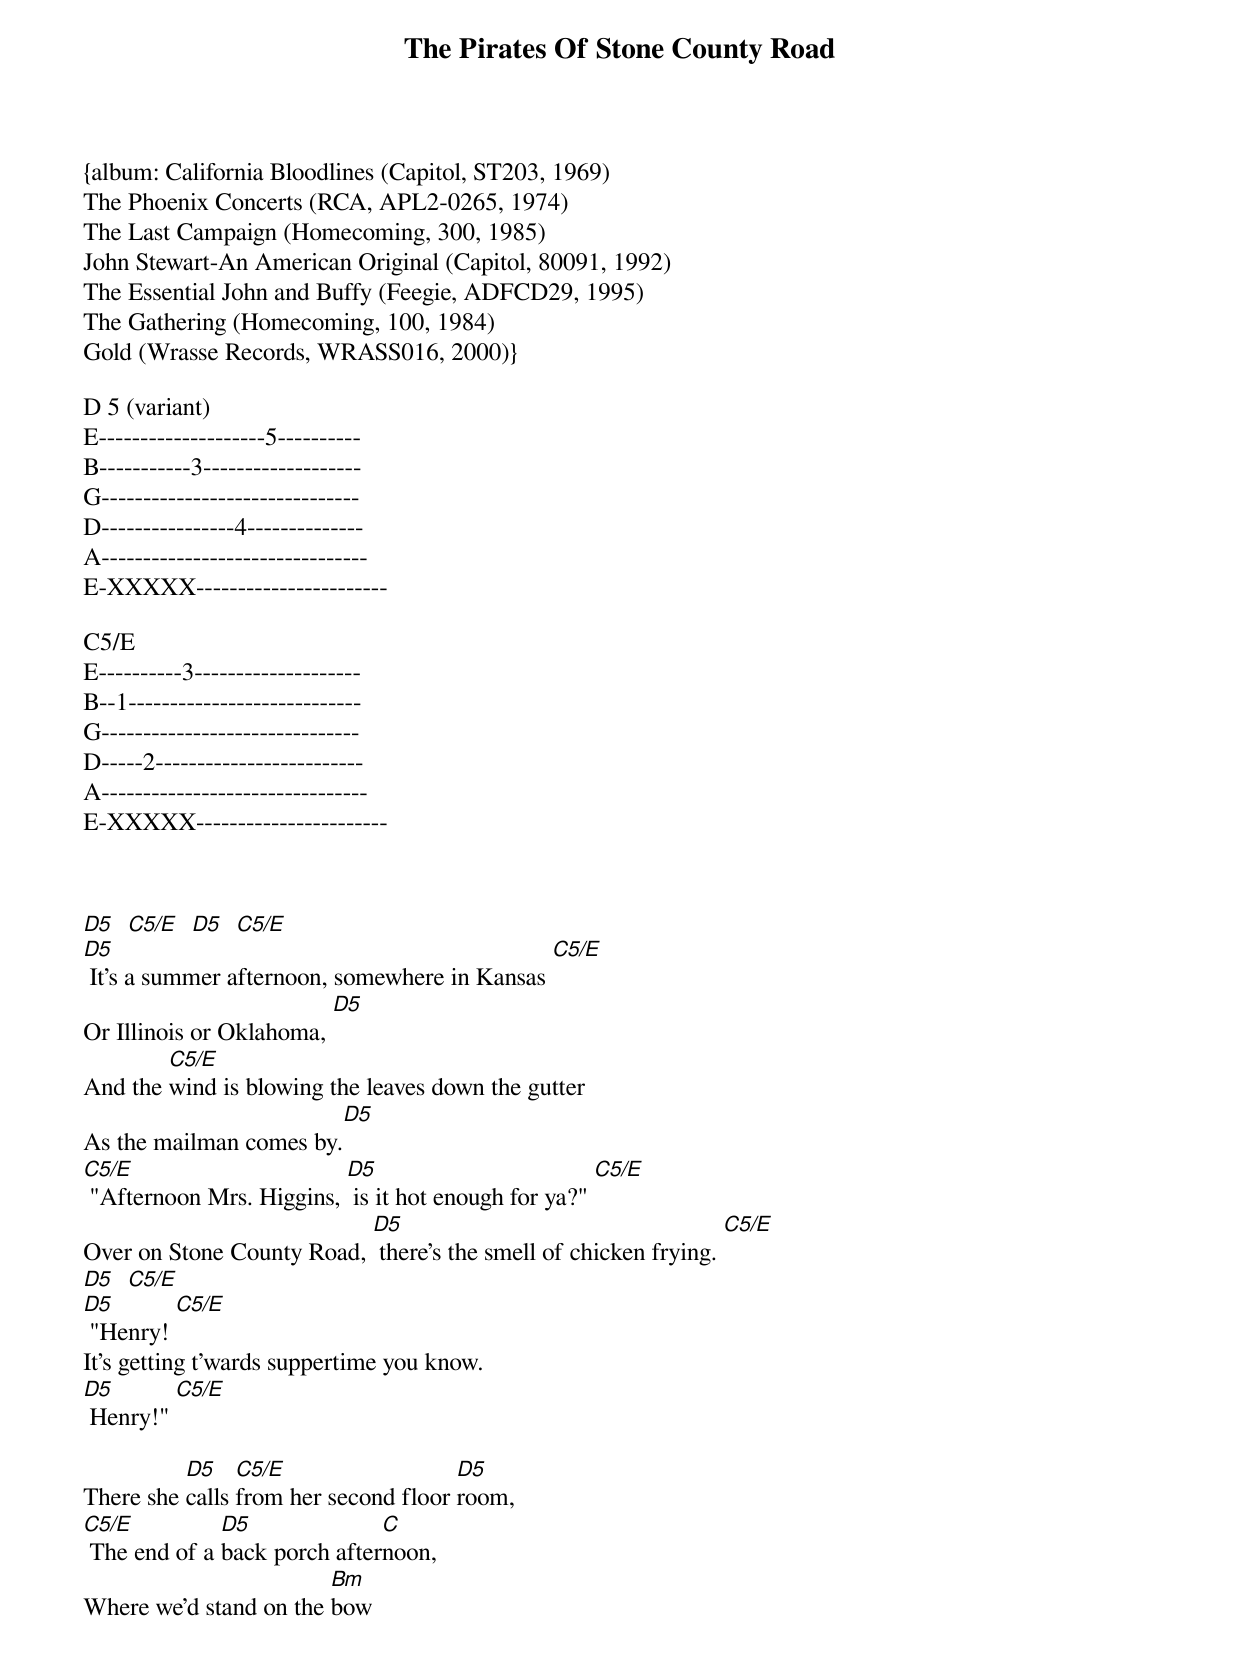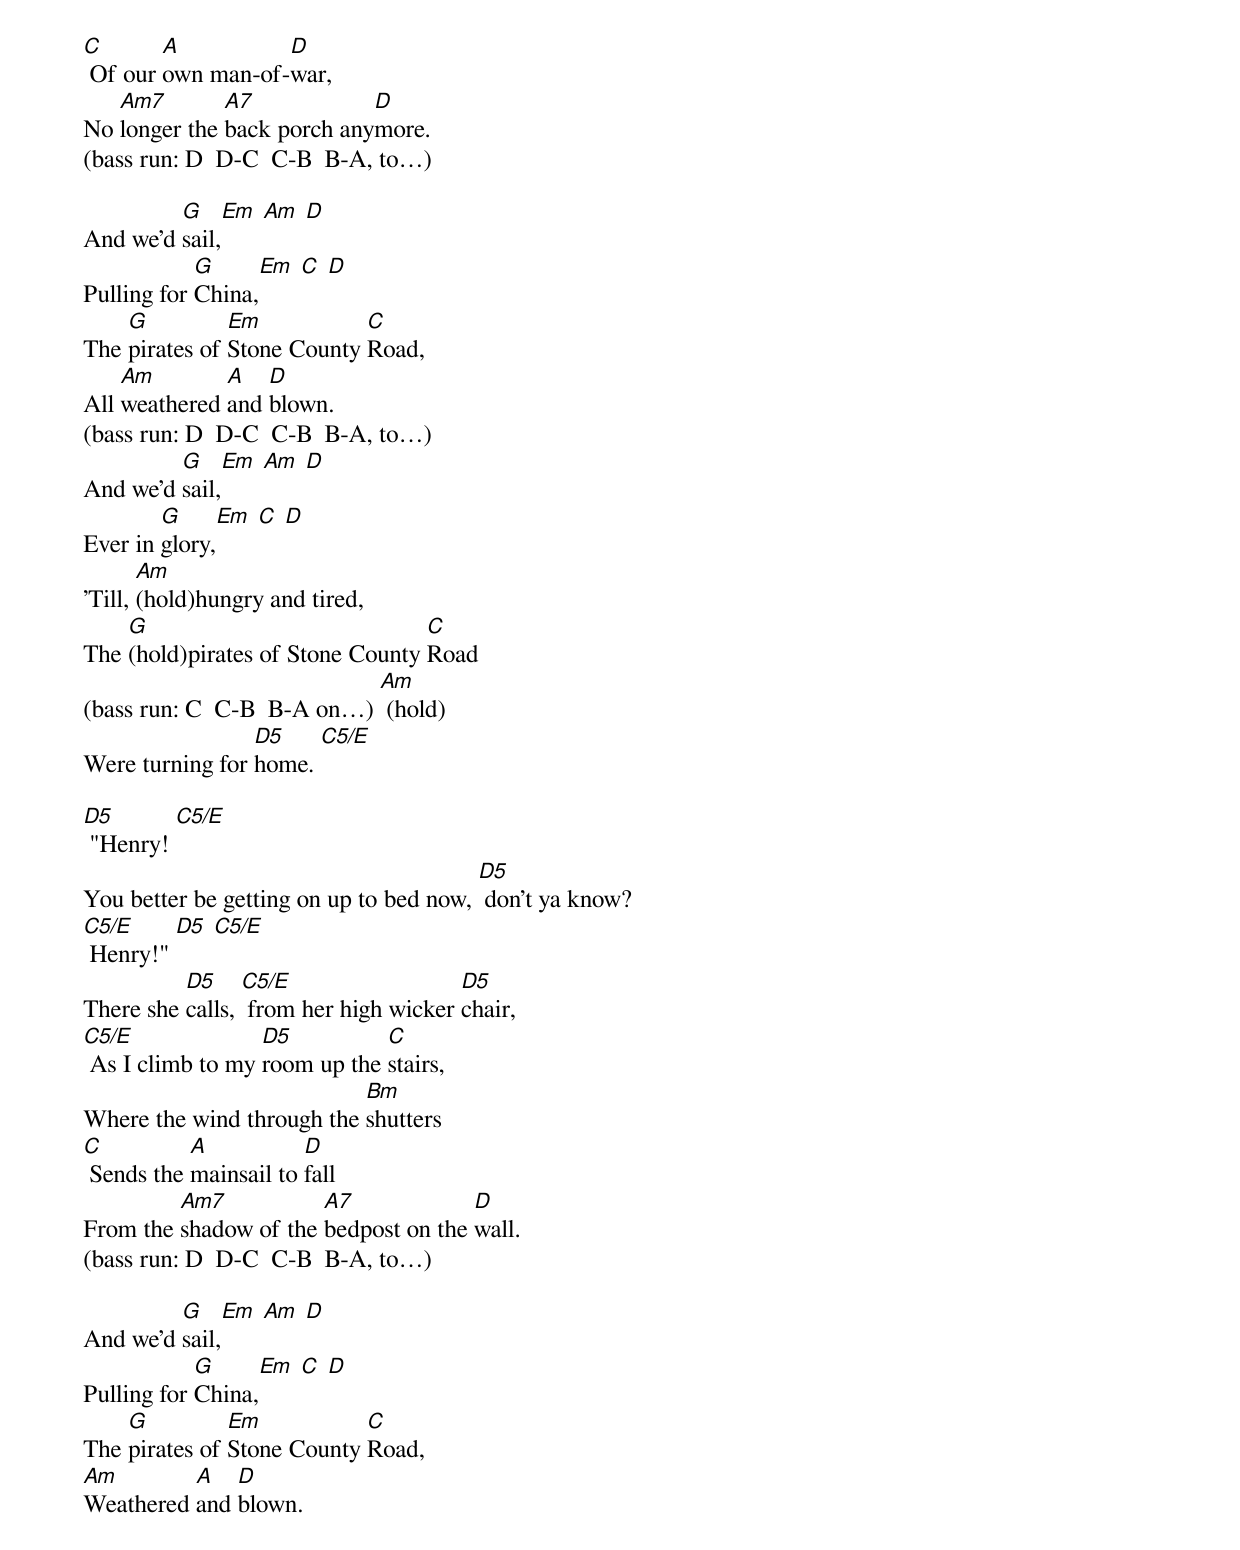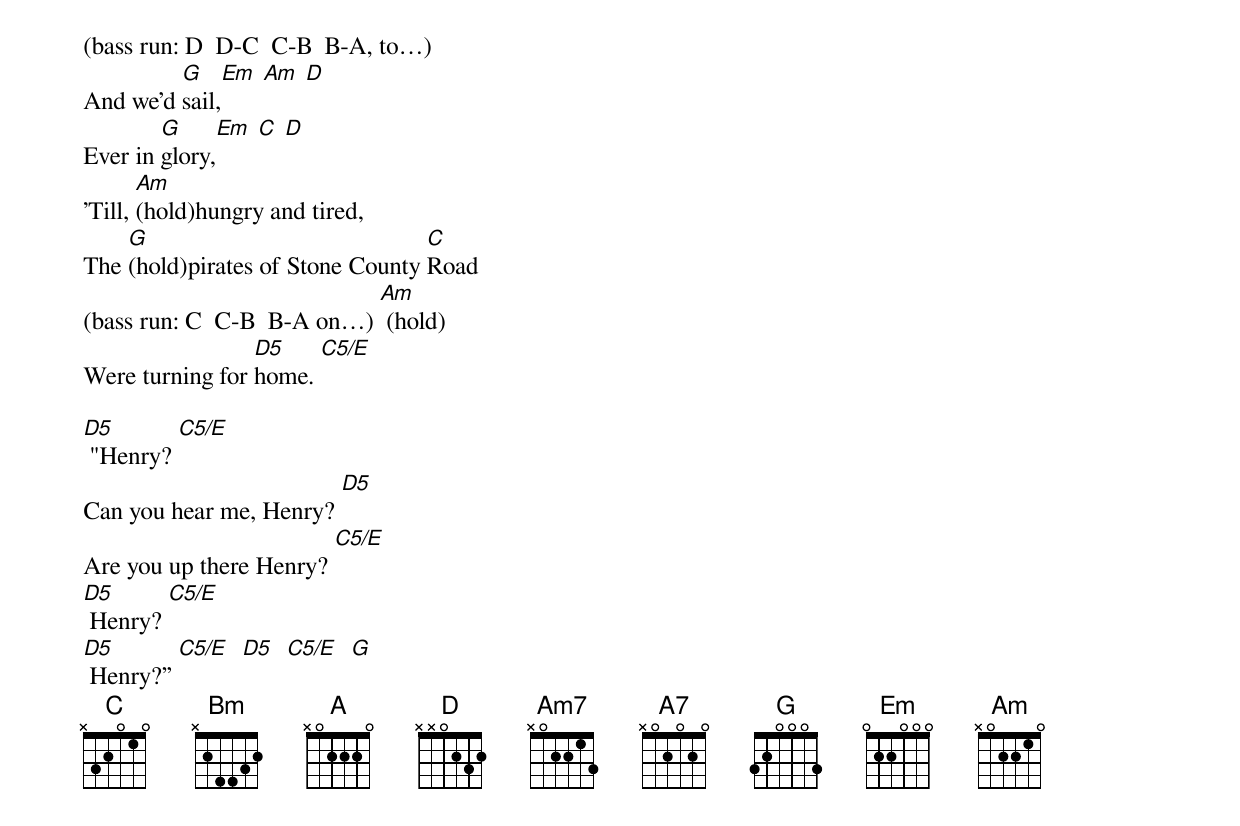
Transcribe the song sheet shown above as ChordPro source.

{title: The Pirates Of Stone County Road}
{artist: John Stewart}
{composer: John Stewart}
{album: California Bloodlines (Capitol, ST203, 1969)
The Phoenix Concerts (RCA, APL2-0265, 1974)
The Last Campaign (Homecoming, 300, 1985)
John Stewart-An American Original (Capitol, 80091, 1992)
The Essential John and Buffy (Feegie, ADFCD29, 1995)
The Gathering (Homecoming, 100, 1984)
Gold (Wrasse Records, WRASS016, 2000)}

D 5 (variant)
E--------------------5----------
B-----------3-------------------
G-------------------------------
D----------------4--------------
A--------------------------------
E-XXXXX-----------------------

C5/E
E----------3--------------------
B--1----------------------------
G-------------------------------
D-----2-------------------------
A--------------------------------
E-XXXXX-----------------------



[D5]  [C5/E]  [D5]  [C5/E]
[D5] It's a summer afternoon, somewhere in Kansas [C5/E]
Or Illinois or Oklahoma, [D5]
And the [C5/E]wind is blowing the leaves down the gutter
As the mailman comes by.[D5]
[C5/E] "Afternoon Mrs. Higgins, [D5] is it hot enough for ya?" [C5/E]
Over on Stone County Road, [D5] there's the smell of chicken frying. [C5/E]
[D5]  [C5/E]
[D5] "Henry! [C5/E]
It's getting t'wards suppertime you know.
[D5] Henry!" [C5/E]

There she [D5]calls [C5/E]from her second floor [D5]room,
[C5/E] The end of a [D5]back porch after[C]noon,
Where we'd stand on the [Bm]bow
[C] Of our [A]own man-of-[D]war,
No [Am7]longer the [A7]back porch any[D]more.
(bass run: D  D-C  C-B  B-A, to…)

And we'd [G]sail,[Em] [Am] [D]
Pulling for [G]China,[Em] [C] [D]
The [G]pirates of [Em]Stone County [C]Road,
All [Am]weathered [A]and [D]blown.
(bass run: D  D-C  C-B  B-A, to…)
And we'd [G]sail,[Em] [Am] [D]
Ever in [G]glory,[Em] [C] [D]
'Till, [Am](hold)hungry and tired,
The [G](hold)pirates of Stone County [C]Road
(bass run: C  C-B  B-A on…) [Am] (hold)
Were turning for [D5]home. [C5/E]

[D5] "Henry! [C5/E]
You better be getting on up to bed now, [D5] don't ya know?
[C5/E] Henry!" [D5] [C5/E]
There she [D5]calls, [C5/E] from her high wicker [D5]chair,
[C5/E] As I climb to my [D5]room up the [C]stairs,
Where the wind through the [Bm]shutters
[C] Sends the [A]mainsail to [D]fall
From the [Am7]shadow of the [A7]bedpost on the [D]wall.
(bass run: D  D-C  C-B  B-A, to…)

And we'd [G]sail,[Em] [Am] [D]
Pulling for [G]China,[Em] [C] [D]
The [G]pirates of [Em]Stone County [C]Road,
[Am]Weathered [A]and [D]blown.
(bass run: D  D-C  C-B  B-A, to…)
And we'd [G]sail,[Em] [Am] [D]
Ever in [G]glory,[Em] [C] [D]
'Till, [Am](hold)hungry and tired,
The [G](hold)pirates of Stone County [C]Road
(bass run: C  C-B  B-A on…) [Am] (hold)
Were turning for [D5]home. [C5/E]

[D5] "Henry? [C5/E]
Can you hear me, Henry? [D5]
Are you up there Henry? [C5/E]
[D5] Henry? [C5/E]
[D5] Henry?” [C5/E]  [D5]  [C5/E]  [G]
